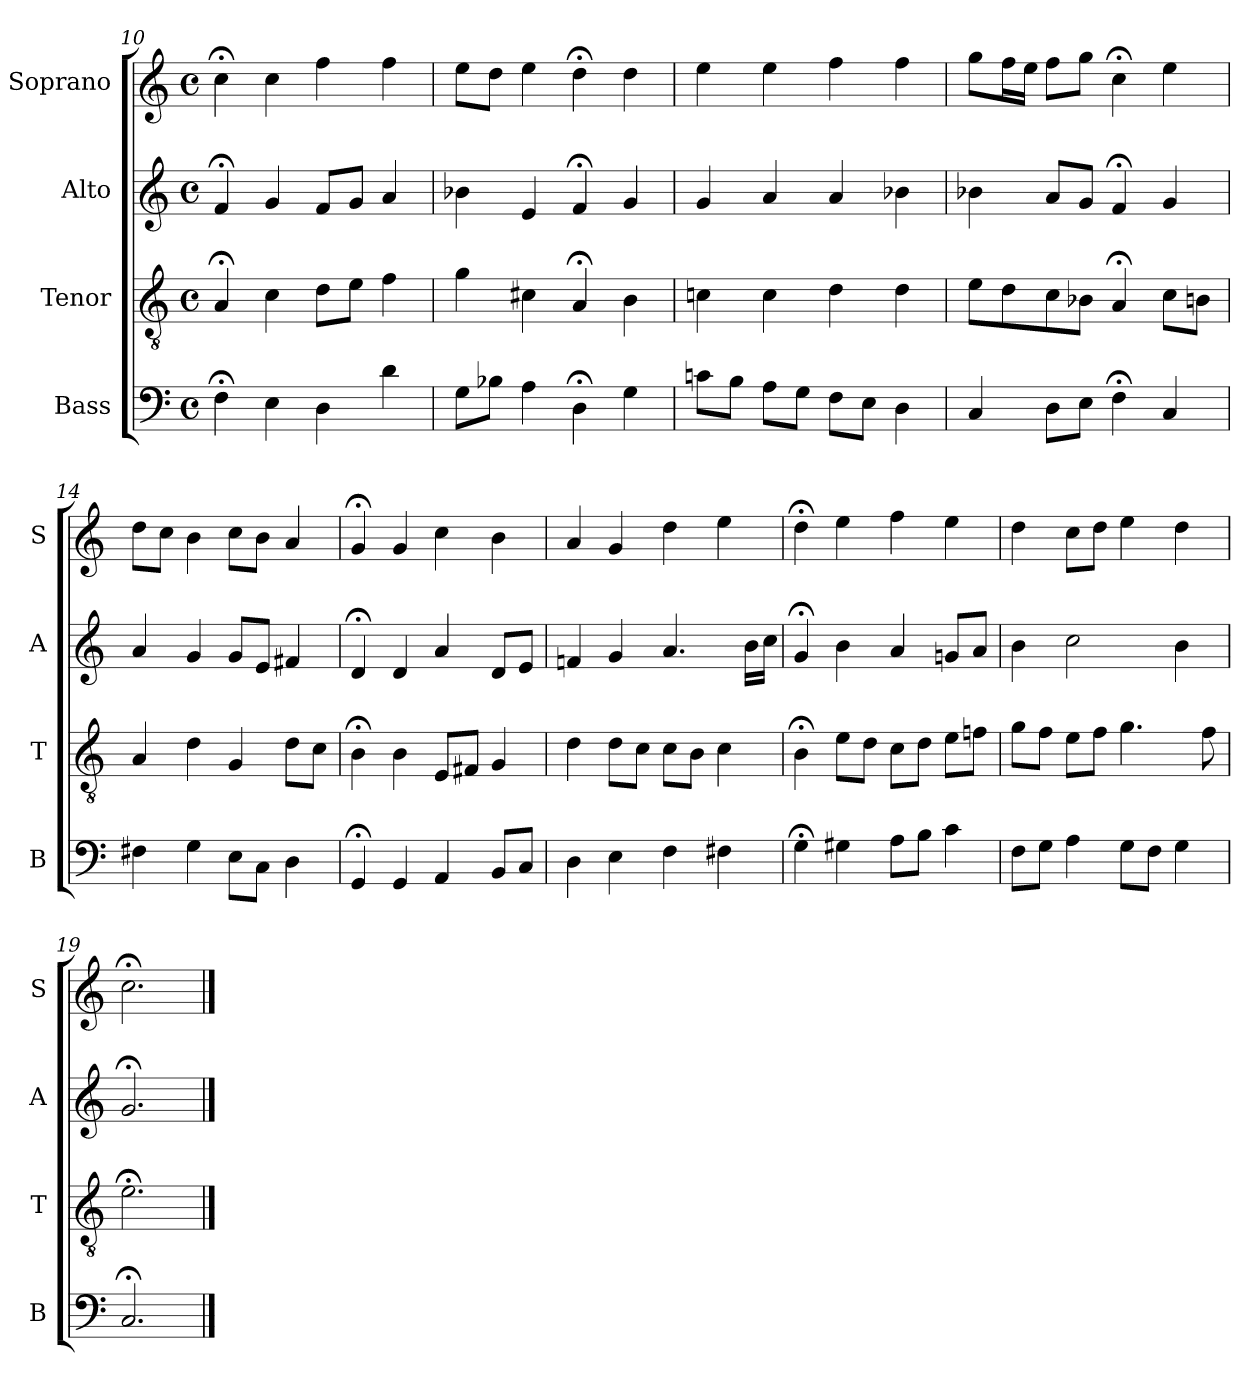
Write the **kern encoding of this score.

**kern	**kern	**kern	**kern
*part4	*part3	*part2	*part1
*staff4	*staff3	*staff2	*staff1
*I"Bass	*I"Tenor	*I"Alto	*I"Soprano
*I'B	*I'T	*I'A	*I'S
*clefF4	*clefGv2	*clefG2	*clefG2
*k[]	*k[]	*k[]	*k[]
*C:	*C:	*C:	*C:
*M4/4	*M4/4	*M4/4	*M4/4
*met(c)	*met(c)	*met(c)	*met(c)
=10	=10	=10	=10
4F;<	4A;<i	4f;<i	4cc;<
4E	4ci	4gi	4cc
4D	8dL	8fL	4ff
.	8eJ	8gJ	.
4d	4f	4a	4ff
=11	=11	=11	=11
8GL	4g	4b-X	8eeL
8B-XJ	.	.	8ddJ
4A	4c#X	4e	4ee
4D;<	4A;<	4f;<	4dd;<
4G	4B	4g	4dd
=12	=12	=12	=12
8cnL	4cn	4g	4ee
8BJ	.	.	.
8AL	4c	4a	4ee
8GJ	.	.	.
8FL	4d	4a	4ff
8EJ	.	.	.
4D	4d	4b-X	4ff
=13	=13	=13	=13
4C	8eL	4b-X	8ggL
.	8d	.	16ffL
.	.	.	16eeJJ
8DL	8c	8aL	8ffL
8EJ	8B-XJ	8gJ	8ggJ
4F;<	4A;<i	4f;<i	4cc;<
4C	8ciL	4gi	4ee
.	8BnJ	.	.
=14	=14	=14	=14
4F#Xi	4Ai	4a	8ddL
.	.	.	8ccJ
4Gi	4di	4g	4b
8EL	4G	8gL	8ccL
8CJ	.	8eJ	8bJ
4D	8dL	4f#X	4a
.	8cJ	.	.
=15	=15	=15	=15
4GG;<	4B;<	4d;<	4g;<
4GG	4B	4d	4g
4AA	8EL	4a	4cc
.	8F#XJ	.	.
8BBL	4G	8dL	4b
8CJ	.	8eJ	.
=16	=16	=16	=16
4D	4d	4fn	4a
4E	8dL	4g	4g
.	8cJ	.	.
4F	8cL	4.a	4dd
.	8BJ	.	.
4F#X	4c	.	4ee
.	.	16bLL	.
.	.	16ccJJ	.
=17	=17	=17	=17
4G;<	4B;<i	4g;<i	4dd;<
4G#X	8eiL	4bi	4ee
.	8dJ	.	.
8AL	8cL	4a	4ff
8BJ	8dJ	.	.
4c	8eL	8gnL	4ee
.	8fnJ	8aJ	.
=18	=18	=18	=18
8FL	8gL	4b	4dd
8GJ	8fJ	.	.
4A	8eL	2cc	8ccL
.	8fJ	.	8ddJ
8GL	4.g	.	4ee
8FJ	.	.	.
4G	.	4b	4dd
.	8f	.	.
=19	=19	=19	=19
2.C;<	2.e;<	2.g;<	2.cc;<
==	==	==	==
*-	*-	*-	*-
